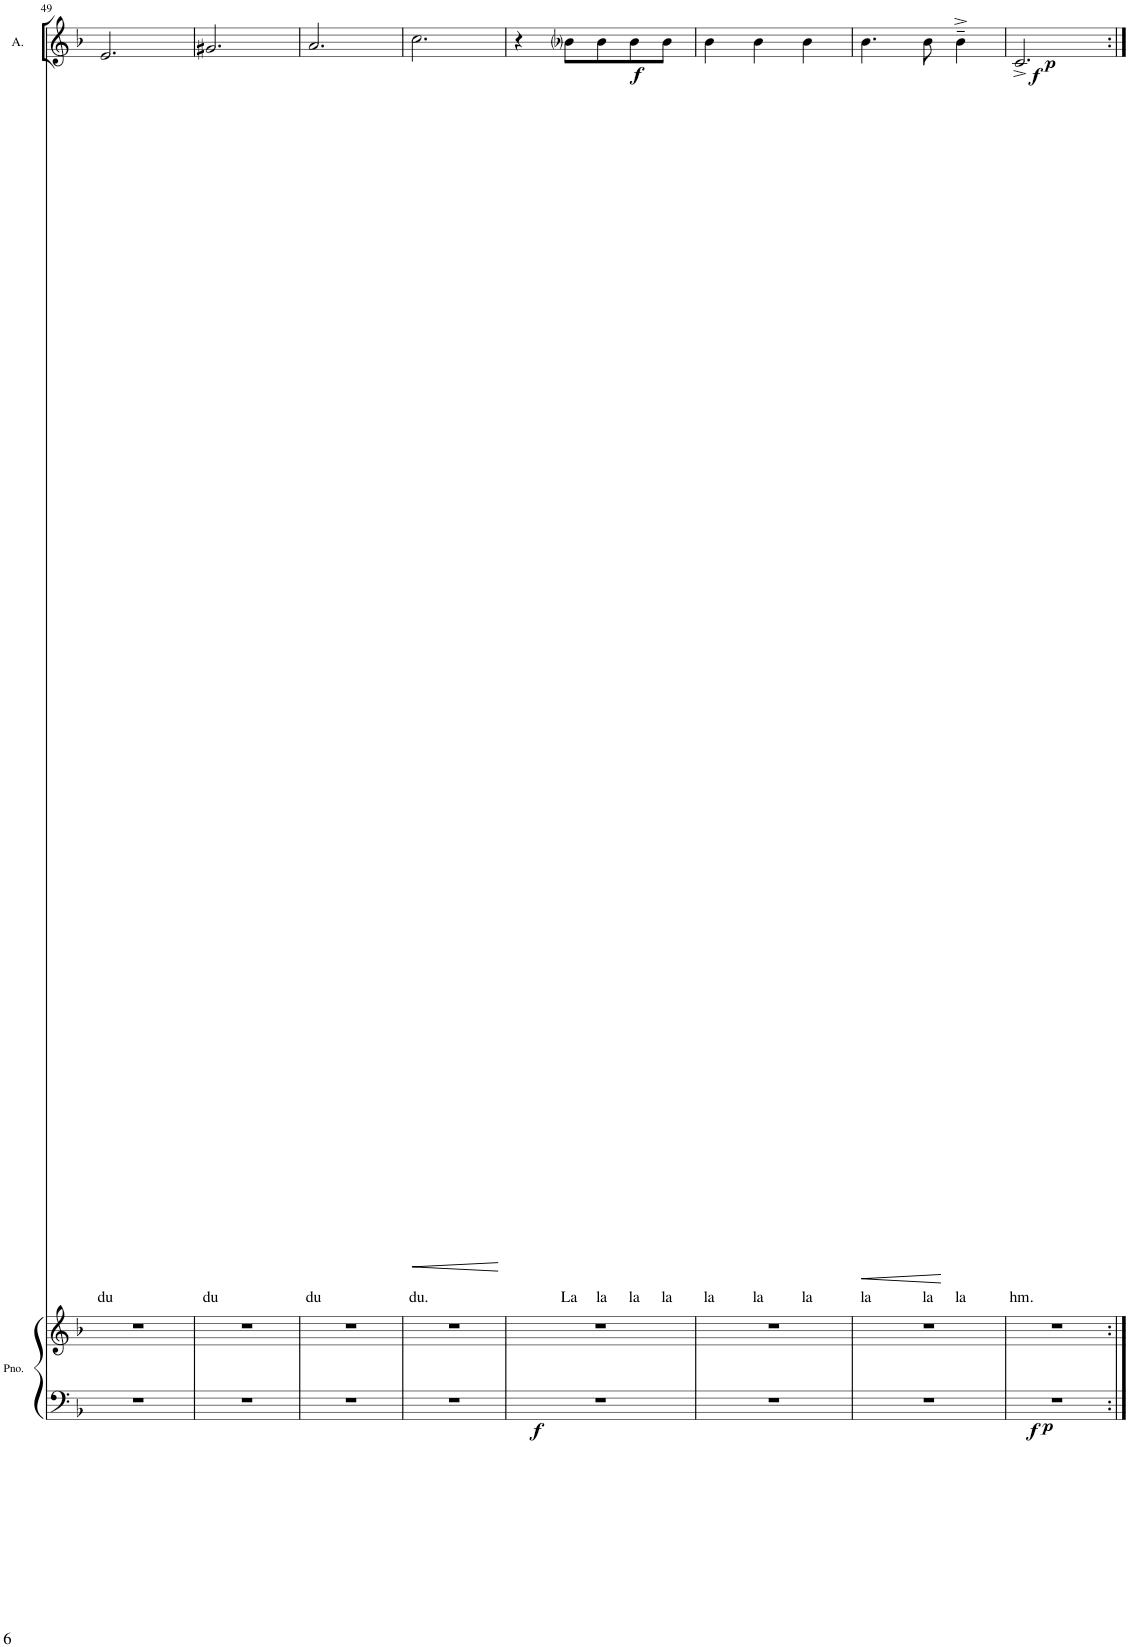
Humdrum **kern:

**kern	**text	**dynam
*part1	*part1	*part1
*staff1	*staff1	*staff1
*I"Alto	*	*
*I'A.	*	*
!!LO:PB:g=z
*clefG2	*	*
*k[b-]	*	*
*M3/4	*	*
=49	=49	=49
!	!LO:LY:b	!
2.e/	du	.
=50	=50	=50
!	!LO:LY:b	!
2.g#X/	du	.
=51	=51	=51
!	!LO:LY:b	!
2.a/	du	.
=52	=52	=52
!	!LO:LY:b	!LO:HP:b
2.cc\	du.	<
.	.	[
=53	=53	=53
4r	.	.
!	!LO:LY:b	!LO:DY:b
8b-i\L	La	f
!	!LO:LY:b	!
8b-\	la	.
!	!LO:LY:b	!
8b-\	la	.
!	!LO:LY:b	!
8b-\J	la	.
=54	=54	=54
!	!LO:LY:b	!
4b-\	la	.
!	!LO:LY:b	!
4b-\	la	.
!	!LO:LY:b	!
4b-\	la	.
=55	=55	=55
!	!LO:LY:b	!LO:HP:b
4.b-\	la	<
!	!LO:LY:b	!
8b-\	la	.
!	!LO:LY:b	!
4b-~^\	la	[
=56	=56	=56
!	!LO:LY:b	!LO:DY:b
!	!	!LO:DY:n=1:b
2.c^/	hm.	f p
=:|!	=:|!	=:|!
*-	*-	*-
